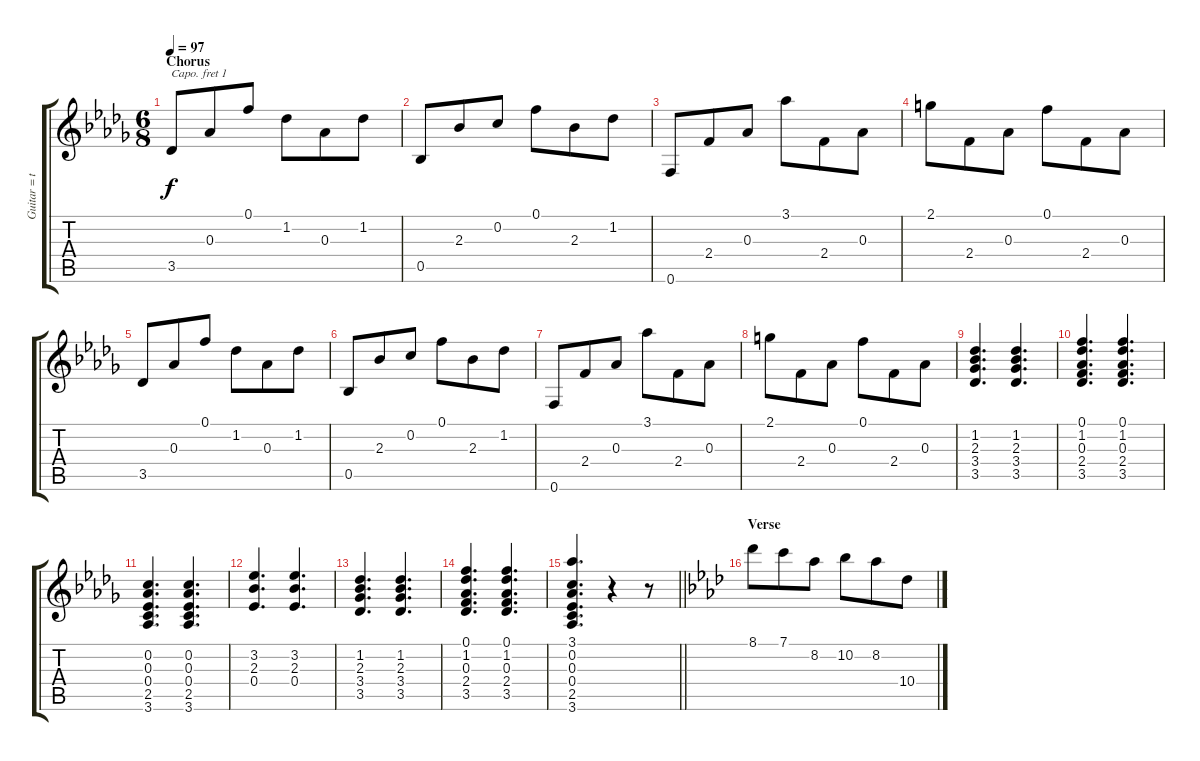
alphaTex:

\track ("Guitar = translated piano right hand" "Guitar = t") {instrument electricguitarclean}
\staff {score tabs}
\capo 1
\tuning (E4 B3 G3 D3 A2 E2) {hide}
\ts (6 8)
\section ("" "Chorus")
\tempo 97
\clef g2
\ks db
3.5.8{dy f} 0.3.8 0.1.8 1.2.8 0.3.8 1.2.8 |
0.5.8 2.3.8 0.2.8 0.1.8 2.3.8 1.2.8 |
0.6.8 2.4.8 0.3.8 3.1.8 2.4.8 0.3.8 |
2.1.8 2.4.8 0.3.8 0.1.8 2.4.8 0.3.8 |
3.5.8 0.3.8 0.1.8 1.2.8 0.3.8 1.2.8 |
0.5.8 2.3.8 0.2.8 0.1.8 2.3.8 1.2.8 |
0.6.8 2.4.8 0.3.8 3.1.8 2.4.8 0.3.8 |
2.1.8 2.4.8 0.3.8 0.1.8 2.4.8 0.3.8 |
(1.2 2.3 3.4 3.5).4{d} (1.2 2.3 3.4 3.5).4{d} |
(0.1 1.2 0.3 2.4 3.5).4{d} (0.1 1.2 0.3 2.4 3.5).4{d} |
(0.2 0.3 0.4 2.5 3.6).4{d} (0.2 0.3 0.4 2.5 3.6).4{d} |
(3.2 2.3 0.4).4{d} (3.2 2.3 0.4).4{d} |
(1.2 2.3 3.4 3.5).4{d} (1.2 2.3 3.4 3.5).4{d} |
(0.1 1.2 0.3 2.4 3.5).4{d} (0.1 1.2 0.3 2.4 3.5).4{d} |
\barLineRight lightlight
(3.1 0.2 0.3 0.4 2.5 3.6).4{d} r.4 r.8 |
\section ("" "Verse")
\ks ab
8.1.8 7.1.8 8.2.8 10.2.8 8.2.8 10.4.8
